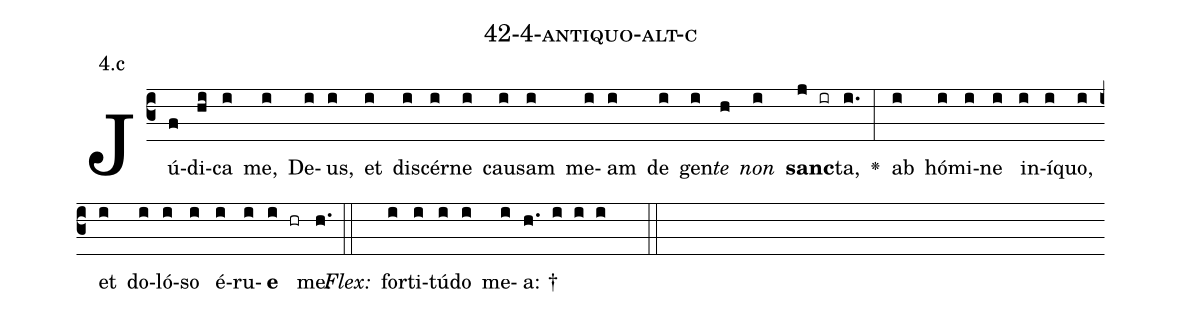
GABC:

name: 42-4-antiquo-alt-c;
annotation: 4.c;
%%
(c3)Jú(f)di(hi)ca(i) me,(i) De(i)us,(i) et(i) di(i)scér(i)ne(i) cau(i)sam(i) me(i)am(i) de(i) gen(i)<i>te</i>(h) <i>non</i>(i) <b>sanc</b>(j ir)ta,(i.) <v>\greheightstar</v>(:) ab(i) hó(i)mi(i)ne(i) in(i)í(i)quo,(i) et(i) do(i)ló(i)so(i) é(i)ru(i)<b>e</b>(i hr) me.(h.) (::)
<i>Flex:</i>()  for(i)ti(i)tú(i)do(i) me(i)a: †(h. i i i  ::)

%E(i) u(i) o(i) u(i) a(i) e.(h.) (::)
